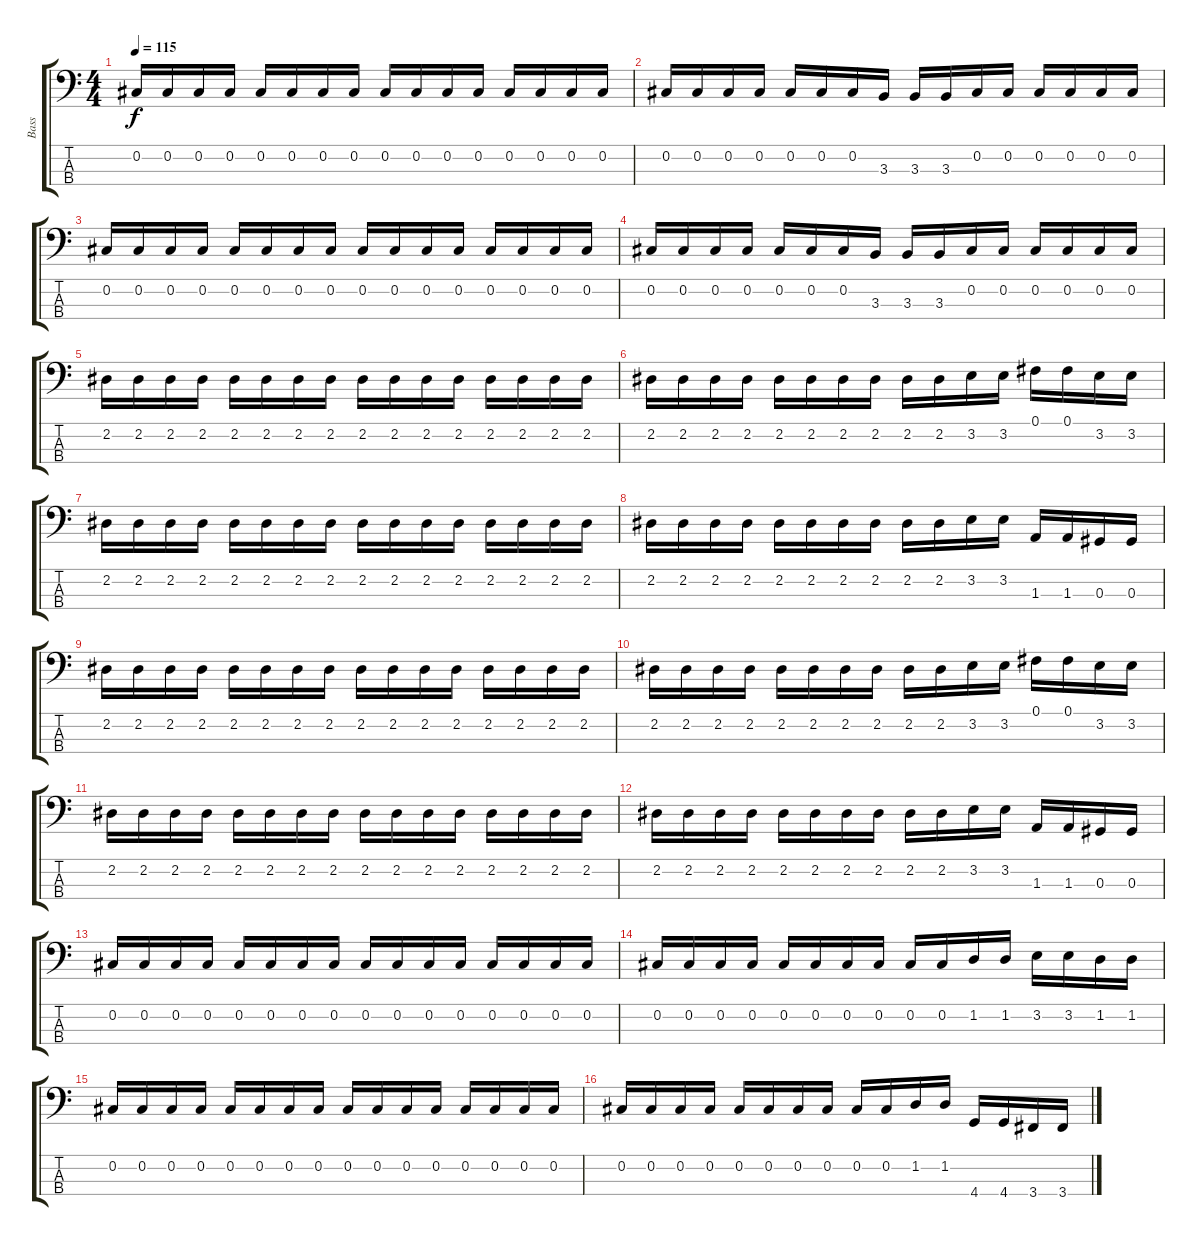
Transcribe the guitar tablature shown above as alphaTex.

\track ("Bass" "Bass") {instrument electricbasspick}
\staff {score tabs}
\tuning (Gb2 Db2 Ab1 Eb1) {hide}
\ts (4 4)
\tempo 115
\clef f4
\ks c
0.2.16{dy f} 0.2.16 0.2.16 0.2.16 0.2.16 0.2.16 0.2.16 0.2.16 0.2.16 0.2.16 0.2.16 0.2.16 0.2.16 0.2.16 0.2.16 0.2.16 |
0.2.16 0.2.16 0.2.16 0.2.16 0.2.16 0.2.16 0.2.16 3.3.16 3.3.16 3.3.16 0.2.16 0.2.16 0.2.16 0.2.16 0.2.16 0.2.16 |
0.2.16 0.2.16 0.2.16 0.2.16 0.2.16 0.2.16 0.2.16 0.2.16 0.2.16 0.2.16 0.2.16 0.2.16 0.2.16 0.2.16 0.2.16 0.2.16 |
0.2.16 0.2.16 0.2.16 0.2.16 0.2.16 0.2.16 0.2.16 3.3.16 3.3.16 3.3.16 0.2.16 0.2.16 0.2.16 0.2.16 0.2.16 0.2.16 |
2.2.16 2.2.16 2.2.16 2.2.16 2.2.16 2.2.16 2.2.16 2.2.16 2.2.16 2.2.16 2.2.16 2.2.16 2.2.16 2.2.16 2.2.16 2.2.16 |
2.2.16 2.2.16 2.2.16 2.2.16 2.2.16 2.2.16 2.2.16 2.2.16 2.2.16 2.2.16 3.2.16 3.2.16 0.1.16 0.1.16 3.2.16 3.2.16 |
2.2.16 2.2.16 2.2.16 2.2.16 2.2.16 2.2.16 2.2.16 2.2.16 2.2.16 2.2.16 2.2.16 2.2.16 2.2.16 2.2.16 2.2.16 2.2.16 |
2.2.16 2.2.16 2.2.16 2.2.16 2.2.16 2.2.16 2.2.16 2.2.16 2.2.16 2.2.16 3.2.16 3.2.16 1.3.16 1.3.16 0.3.16 0.3.16 |
2.2.16 2.2.16 2.2.16 2.2.16 2.2.16 2.2.16 2.2.16 2.2.16 2.2.16 2.2.16 2.2.16 2.2.16 2.2.16 2.2.16 2.2.16 2.2.16 |
2.2.16 2.2.16 2.2.16 2.2.16 2.2.16 2.2.16 2.2.16 2.2.16 2.2.16 2.2.16 3.2.16 3.2.16 0.1.16 0.1.16 3.2.16 3.2.16 |
2.2.16 2.2.16 2.2.16 2.2.16 2.2.16 2.2.16 2.2.16 2.2.16 2.2.16 2.2.16 2.2.16 2.2.16 2.2.16 2.2.16 2.2.16 2.2.16 |
2.2.16 2.2.16 2.2.16 2.2.16 2.2.16 2.2.16 2.2.16 2.2.16 2.2.16 2.2.16 3.2.16 3.2.16 1.3.16 1.3.16 0.3.16 0.3.16 |
0.2.16 0.2.16 0.2.16 0.2.16 0.2.16 0.2.16 0.2.16 0.2.16 0.2.16 0.2.16 0.2.16 0.2.16 0.2.16 0.2.16 0.2.16 0.2.16 |
0.2.16 0.2.16 0.2.16 0.2.16 0.2.16 0.2.16 0.2.16 0.2.16 0.2.16 0.2.16 1.2.16 1.2.16 3.2.16 3.2.16 1.2.16 1.2.16 |
0.2.16 0.2.16 0.2.16 0.2.16 0.2.16 0.2.16 0.2.16 0.2.16 0.2.16 0.2.16 0.2.16 0.2.16 0.2.16 0.2.16 0.2.16 0.2.16 |
0.2.16 0.2.16 0.2.16 0.2.16 0.2.16 0.2.16 0.2.16 0.2.16 0.2.16 0.2.16 1.2.16 1.2.16 4.4.16 4.4.16 3.4.16 3.4.16
